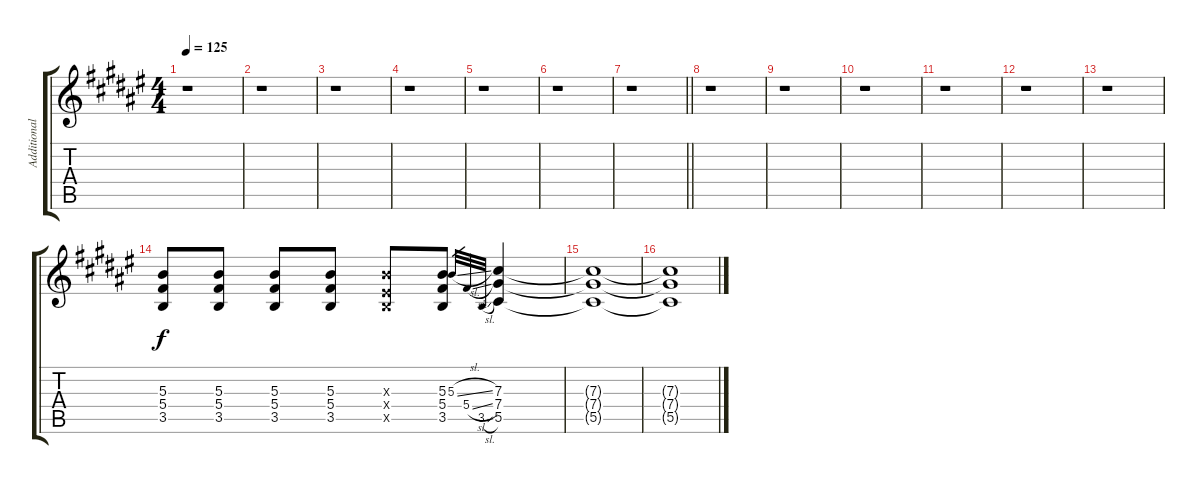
\track ("Additional Guitars" "Additional") {instrument distortionguitar}
\staff {score tabs}
\tuning (Eb4 Bb3 Gb3 Db3 Ab2 Db2) {hide}
\ts (4 4)
\tempo 125
\clef g2
\ks d#minor
r.1{dy mf} |
r.1 |
r.1 |
r.1 |
r.1 |
r.1 |
\barLineRight lightlight
r.1 |
\section ("" "")
r.1{instrument distortionguitar} |
r.1 |
r.1 |
r.1 |
r.1 |
r.1 |
(5.3 5.4 3.5).8{dy f} (5.3 5.4 3.5).8 (5.3 5.4 3.5).8 (5.3 5.4 3.5).8 (5.3{x} 4.4{x} 3.5{x}).8 (5.3 5.4 3.5).8 5.3{sl}.32{gr} 5.4{sl}.32{gr} 3.5{sl}.32{gr} (7.3 7.4 5.5).4 |
(7.3{t} 7.4{t} 5.5{t}).1 |
(7.3{t} 7.4{t} 5.5{t}).1
